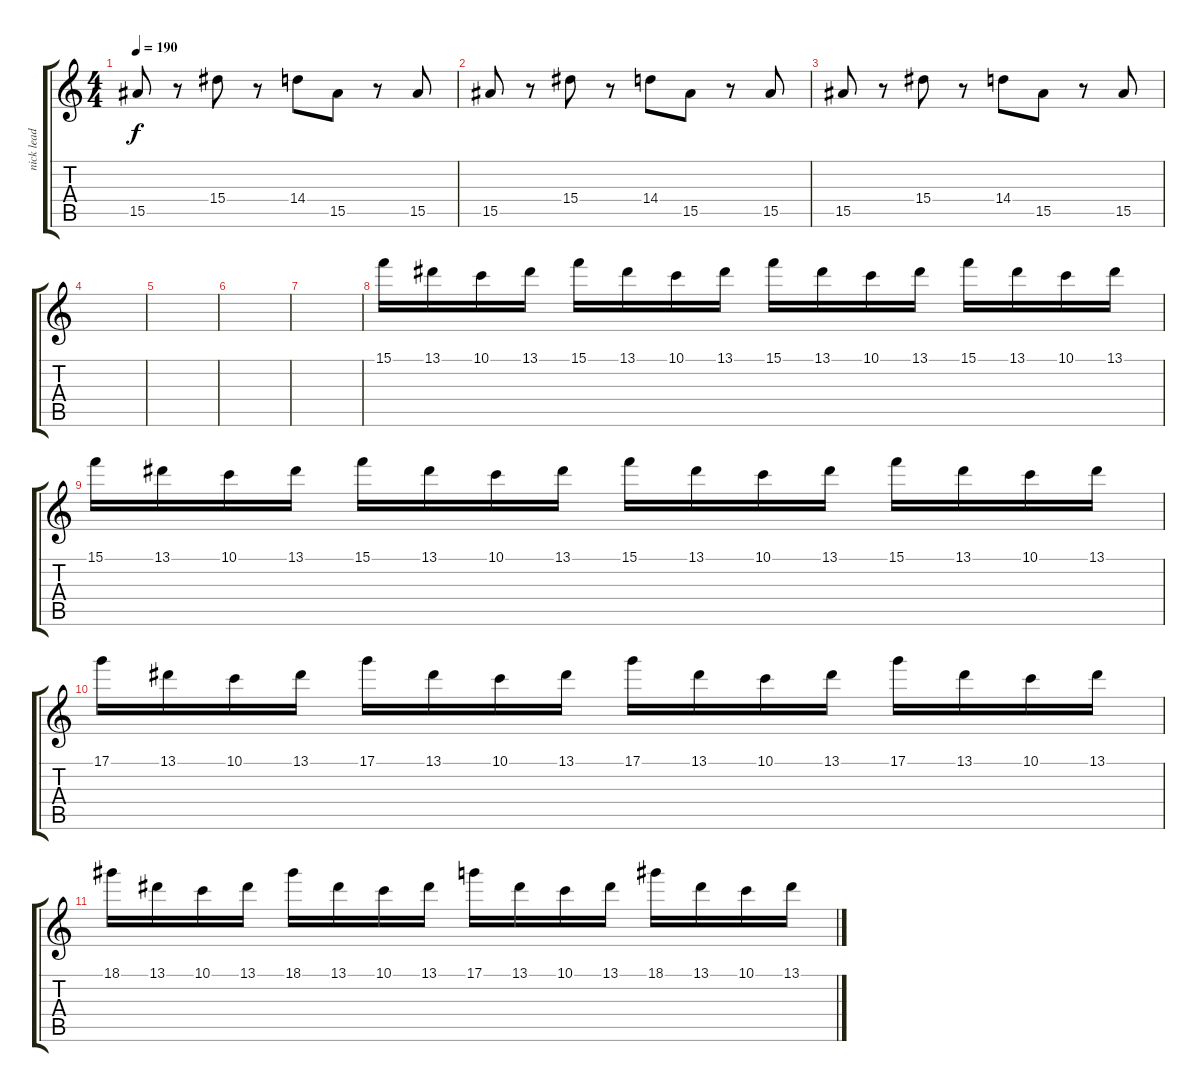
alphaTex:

\track ("nick lead" "nick lead") {instrument distortionguitar}
\staff {score tabs}
\tuning (D4 A3 F3 C3 G2 C2) {hide}
\ts (4 4)
\tempo 190
\clef g2
\ks c
15.5.8{dy f} r.8 15.4.8 r.8 14.4.8 15.5.8 r.8 15.5.8 |
15.5.8 r.8 15.4.8 r.8 14.4.8 15.5.8 r.8 15.5.8 |
15.5.8 r.8 15.4.8 r.8 14.4.8 15.5.8 r.8 15.5.8 |
|
|
|
|
15.1.16 13.1.16 10.1.16 13.1.16 15.1.16 13.1.16 10.1.16 13.1.16 15.1.16 13.1.16 10.1.16 13.1.16 15.1.16 13.1.16 10.1.16 13.1.16 |
15.1.16 13.1.16 10.1.16 13.1.16 15.1.16 13.1.16 10.1.16 13.1.16 15.1.16 13.1.16 10.1.16 13.1.16 15.1.16 13.1.16 10.1.16 13.1.16 |
17.1.16 13.1.16 10.1.16 13.1.16 17.1.16 13.1.16 10.1.16 13.1.16 17.1.16 13.1.16 10.1.16 13.1.16 17.1.16 13.1.16 10.1.16 13.1.16 |
18.1.16 13.1.16 10.1.16 13.1.16 18.1.16 13.1.16 10.1.16 13.1.16 17.1.16 13.1.16 10.1.16 13.1.16 18.1.16 13.1.16 10.1.16 13.1.16
